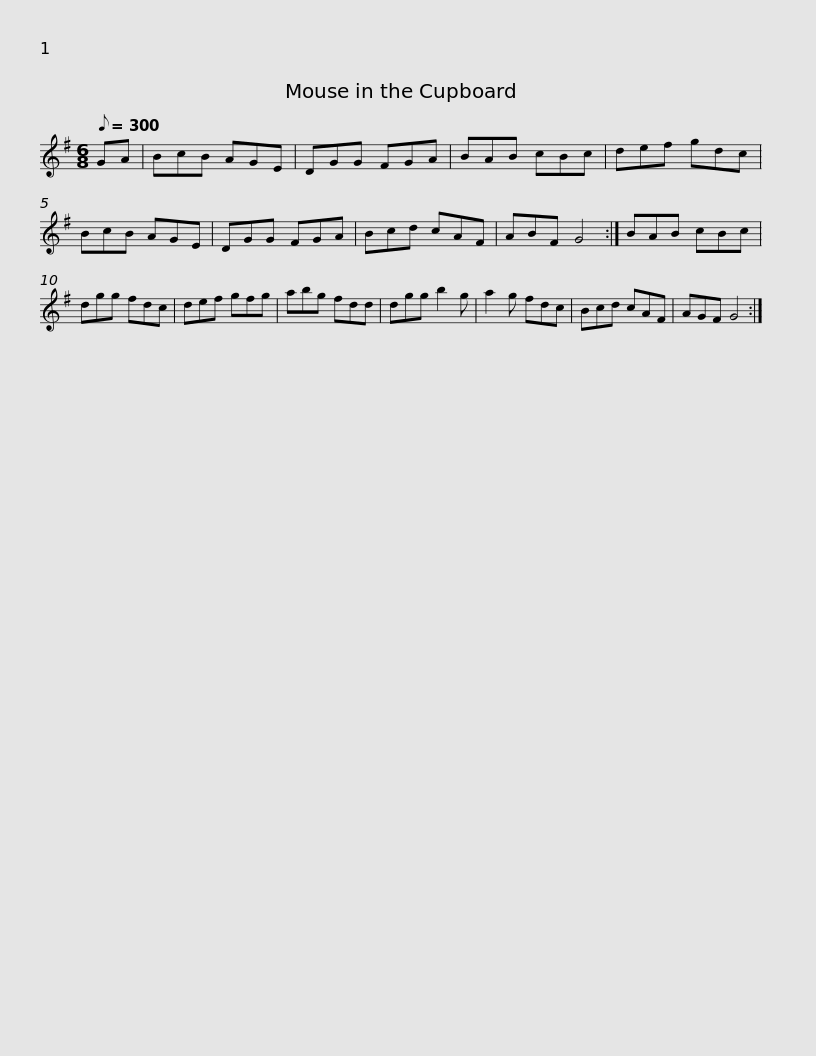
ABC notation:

X:1
L:1/8
Q:1/8=300
M:6/8
I:linebreak $
K:G
V:1 treble
V:1
 GA | BcB AGE | DGG FGA | BAB cBc | def gdc | %5
 BcB AGE | DGG FGA | Bcd cAF |$ ABF G4 :| BAB cBc | %10
 dgg fdc | def gfg | abg fdd | dgg b2 g | a2 g fdc | %15
 Bcd cAF |$ AGF G4 :| %17
